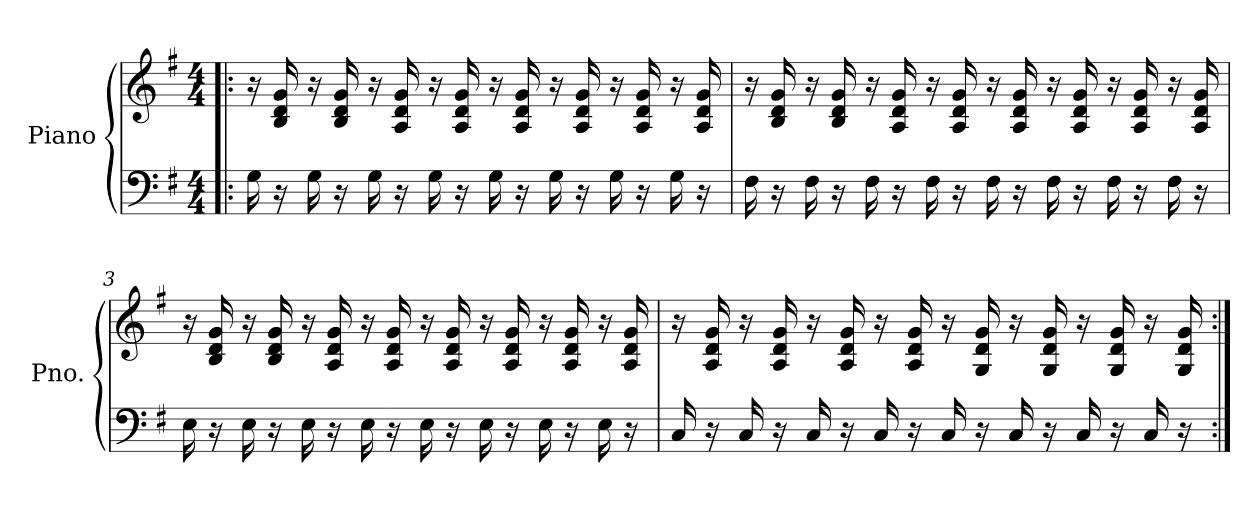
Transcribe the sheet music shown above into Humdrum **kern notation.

**kern	**kern
*part1	*part1
*staff2	*staff1
*I"Piano	*
*I'Pno.	*
*clefF4	*clefG2
*k[f#]	*k[f#]
*M4/4	*M4/4
*MM60	*MM60
=1!|:	=1!|:
16G\	16r
16r	16B/ 16d/ 16g/
16G\	16r
16r	16B/ 16d/ 16g/
16G\	16r
16r	16A/ 16d/ 16g/
16G\	16r
16r	16A/ 16d/ 16g/
16G\	16r
16r	16A/ 16d/ 16g/
16G\	16r
16r	16A/ 16d/ 16g/
16G\	16r
16r	16A/ 16d/ 16g/
16G\	16r
16r	16A/ 16d/ 16g/
=2	=2
16F#\	16r
16r	16B/ 16d/ 16g/
16F#\	16r
16r	16B/ 16d/ 16g/
16F#\	16r
16r	16A/ 16d/ 16g/
16F#\	16r
16r	16A/ 16d/ 16g/
16F#\	16r
16r	16A/ 16d/ 16g/
16F#\	16r
16r	16A/ 16d/ 16g/
16F#\	16r
16r	16A/ 16d/ 16g/
16F#\	16r
16r	16A/ 16d/ 16g/
!!LO:LB:g=z
=3	=3
16E\	16r
16r	16B/ 16d/ 16g/
16E\	16r
16r	16B/ 16d/ 16g/
16E\	16r
16r	16A/ 16d/ 16g/
16E\	16r
16r	16A/ 16d/ 16g/
16E\	16r
16r	16A/ 16d/ 16g/
16E\	16r
16r	16A/ 16d/ 16g/
16E\	16r
16r	16A/ 16d/ 16g/
16E\	16r
16r	16A/ 16d/ 16g/
=4	=4
16C/	16r
16r	16A/ 16d/ 16g/
16C/	16r
16r	16A/ 16d/ 16g/
16C/	16r
16r	16A/ 16d/ 16g/
16C/	16r
16r	16A/ 16d/ 16g/
16C/	16r
16r	16G/ 16d/ 16g/
16C/	16r
16r	16G/ 16d/ 16g/
16C/	16r
16r	16G/ 16d/ 16g/
16C/	16r
16r	16G/ 16d/ 16g/
=:|!	=:|!
*-	*-
